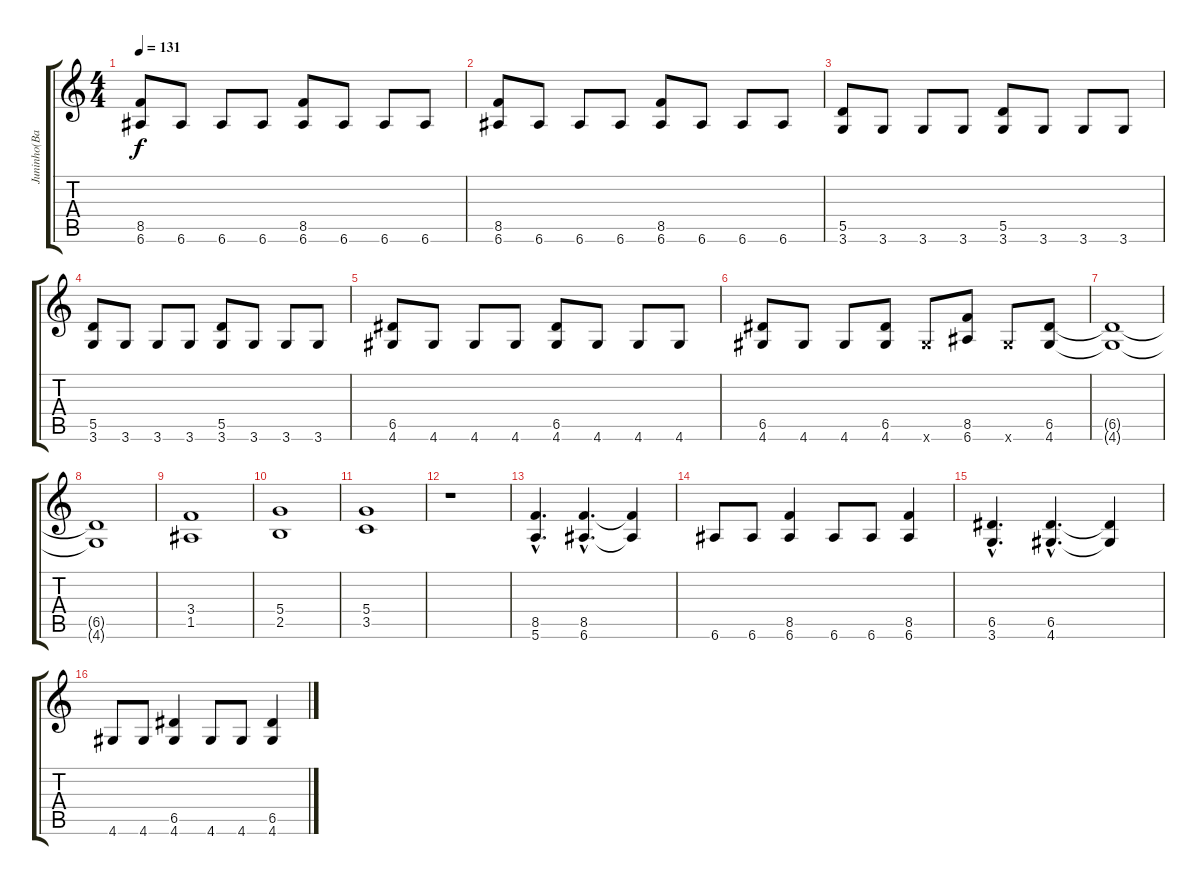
\track ("Juninho(Base)" "Juninho(Ba") {instrument distortionguitar}
\staff {score tabs}
\tuning (E4 B3 G3 D3 A2 E2) {hide}
\ts (4 4)
\tempo 131
\clef g2
\ks c
(8.5 6.6).8{dy f} 6.6.8 6.6.8 6.6.8 (8.5 6.6).8 6.6.8 6.6.8 6.6.8 |
(8.5 6.6).8 6.6.8 6.6.8 6.6.8 (8.5 6.6).8 6.6.8 6.6.8 6.6.8 |
(5.5 3.6).8 3.6.8 3.6.8 3.6.8 (5.5 3.6).8 3.6.8 3.6.8 3.6.8 |
(5.5 3.6).8 3.6.8 3.6.8 3.6.8 (5.5 3.6).8 3.6.8 3.6.8 3.6.8 |
(6.5 4.6).8 4.6.8 4.6.8 4.6.8 (6.5 4.6).8 4.6.8 4.6.8 4.6.8 |
(6.5 4.6).8 4.6.8 4.6.8 (6.5 4.6).8 4.6{x}.8 (8.5 6.6).8 4.6{x}.8 (6.5 4.6).8 |
(6.5{t} 4.6{t}).1 |
(6.5{t} 4.6{t}).1 |
(3.4 1.5).1 |
(5.4 2.5).1 |
(5.4 3.5).1 |
r.1 |
(8.5{hac} 5.6{hac}).4{d} (8.5{hac} 6.6{hac}).4{d} (8.5{t} 6.6{t}).4 |
6.6.8 6.6.8 (8.5 6.6).4 6.6.8 6.6.8 (8.5 6.6).4 |
(6.5{hac} 3.6{hac}).4{d} (6.5{hac} 4.6{hac}).4{d} (6.5{t} 4.6{t}).4 |
4.6.8 4.6.8 (6.5 4.6).4 4.6.8 4.6.8 (6.5 4.6).4
